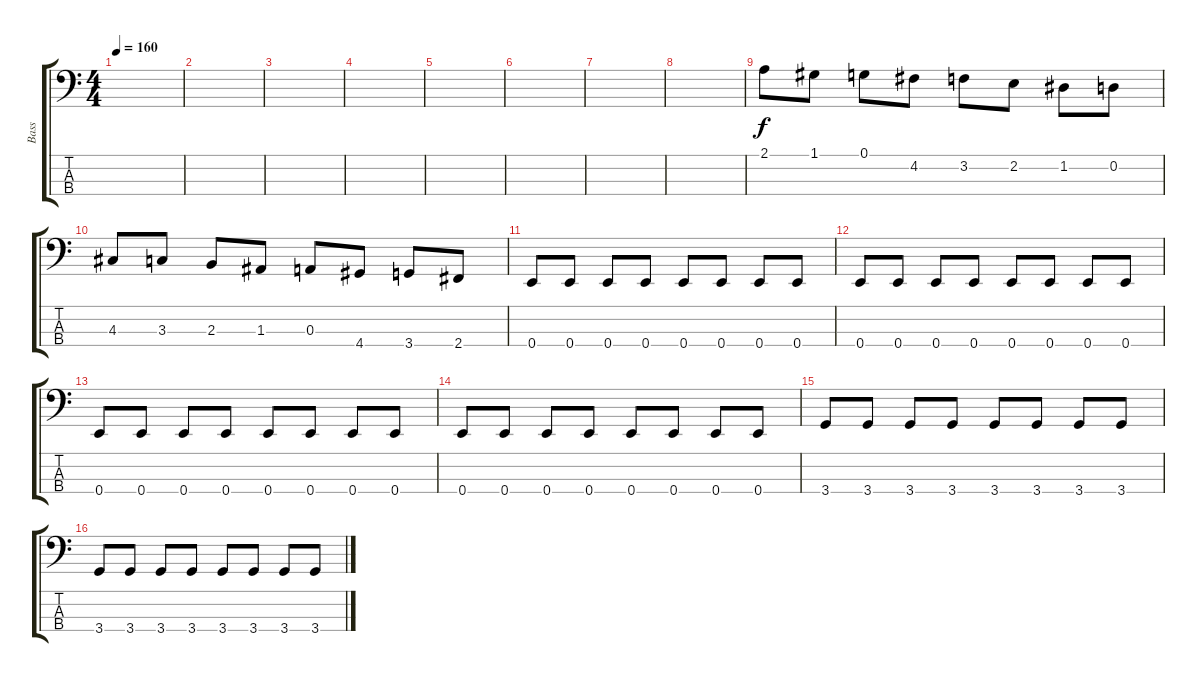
\track ("Bass" "Bass") {instrument electricbassfinger}
\staff {score tabs}
\tuning (G2 D2 A1 E1) {hide}
\ts (4 4)
\tempo 160
\clef f4
\ks c
|
|
|
|
|
|
|
|
2.1.8 1.1.8 0.1.8 4.2.8 3.2.8 2.2.8 1.2.8 0.2.8 |
4.3.8 3.3.8 2.3.8 1.3.8 0.3.8 4.4.8 3.4.8 2.4.8 |
0.4.8 0.4.8 0.4.8 0.4.8 0.4.8 0.4.8 0.4.8 0.4.8 |
0.4.8 0.4.8 0.4.8 0.4.8 0.4.8 0.4.8 0.4.8 0.4.8 |
0.4.8 0.4.8 0.4.8 0.4.8 0.4.8 0.4.8 0.4.8 0.4.8 |
0.4.8 0.4.8 0.4.8 0.4.8 0.4.8 0.4.8 0.4.8 0.4.8 |
3.4.8 3.4.8 3.4.8 3.4.8 3.4.8 3.4.8 3.4.8 3.4.8 |
3.4.8 3.4.8 3.4.8 3.4.8 3.4.8 3.4.8 3.4.8 3.4.8
